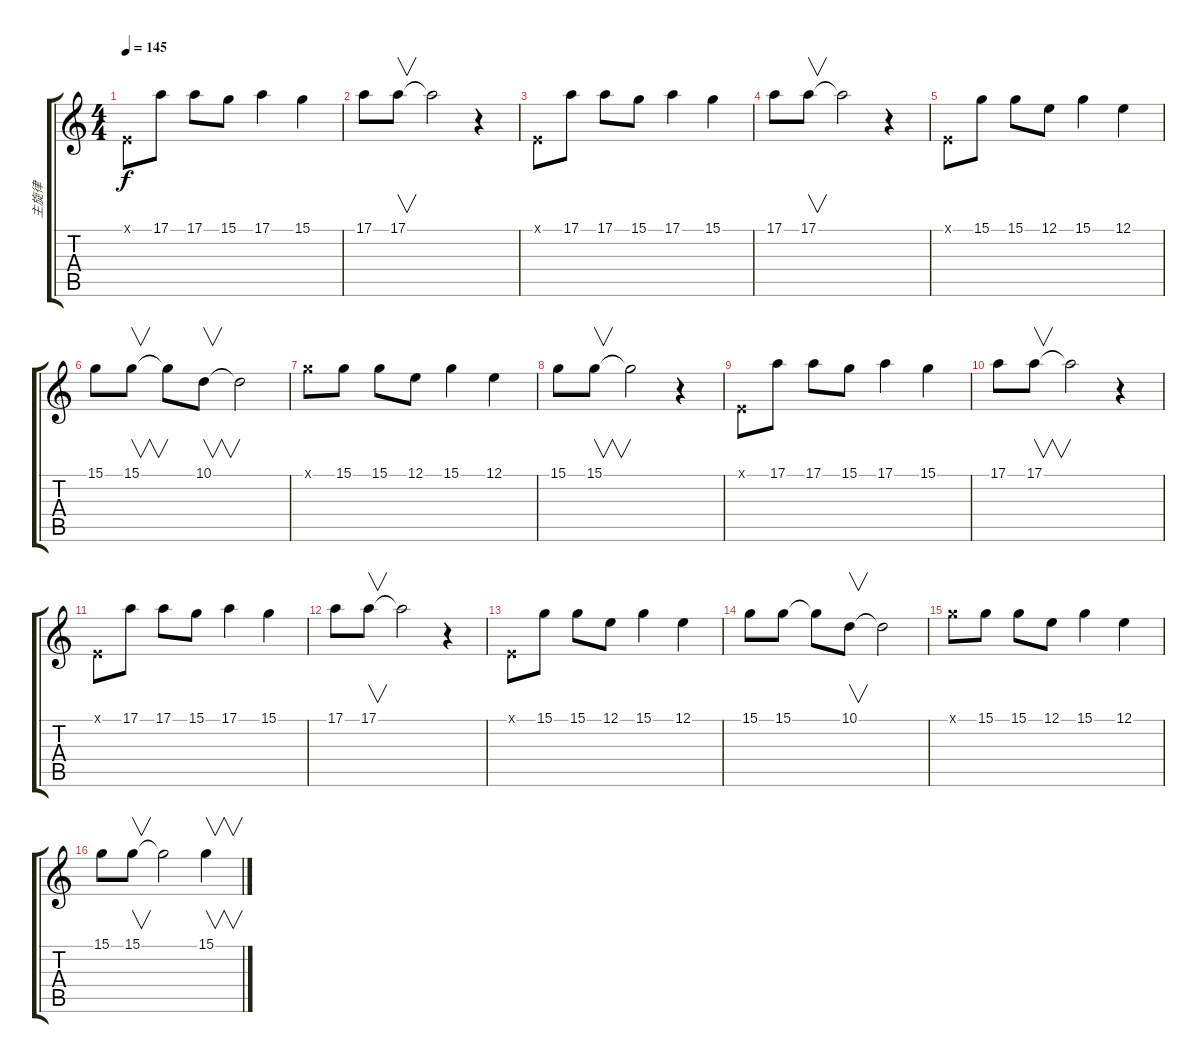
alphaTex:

\track ("主旋律" "主旋律") {instrument fx1rain}
\staff {score tabs}
\tuning (E4 B3 G3 D3 A2 E2) {hide}
\ts (4 4)
\tempo 145
\clef g2
\ks c
0.1{x}.8{dy f} 17.1.8 17.1.8 15.1.8 17.1.4 15.1.4 |
17.1.8 17.1.8{v} 17.1{t}.2 r.4 |
0.1{x}.8 17.1.8 17.1.8 15.1.8 17.1.4 15.1.4 |
17.1.8 17.1.8{v} 17.1{t}.2 r.4 |
0.1{x}.8 15.1.8 15.1.8 12.1.8 15.1.4 12.1.4 |
15.1.8 15.1.8{v} 15.1{t}.8 10.1.8{v} 10.1{t}.2 |
15.1{x}.8 15.1.8 15.1.8 12.1.8 15.1.4 12.1.4 |
15.1.8 15.1.8{v} 15.1{t}.2 r.4 |
0.1{x}.8 17.1.8 17.1.8 15.1.8 17.1.4 15.1.4 |
17.1.8 17.1.8{v} 17.1{t}.2 r.4 |
0.1{x}.8 17.1.8 17.1.8 15.1.8 17.1.4 15.1.4 |
17.1.8 17.1.8{v} 17.1{t}.2 r.4 |
0.1{x}.8 15.1.8 15.1.8 12.1.8 15.1.4 12.1.4 |
15.1.8 15.1.8 15.1{t}.8 10.1.8{v} 10.1{t}.2 |
15.1{x}.8 15.1.8 15.1.8 12.1.8 15.1.4 12.1.4 |
15.1.8 15.1.8{v} 15.1{t}.2 15.1.4{v}
